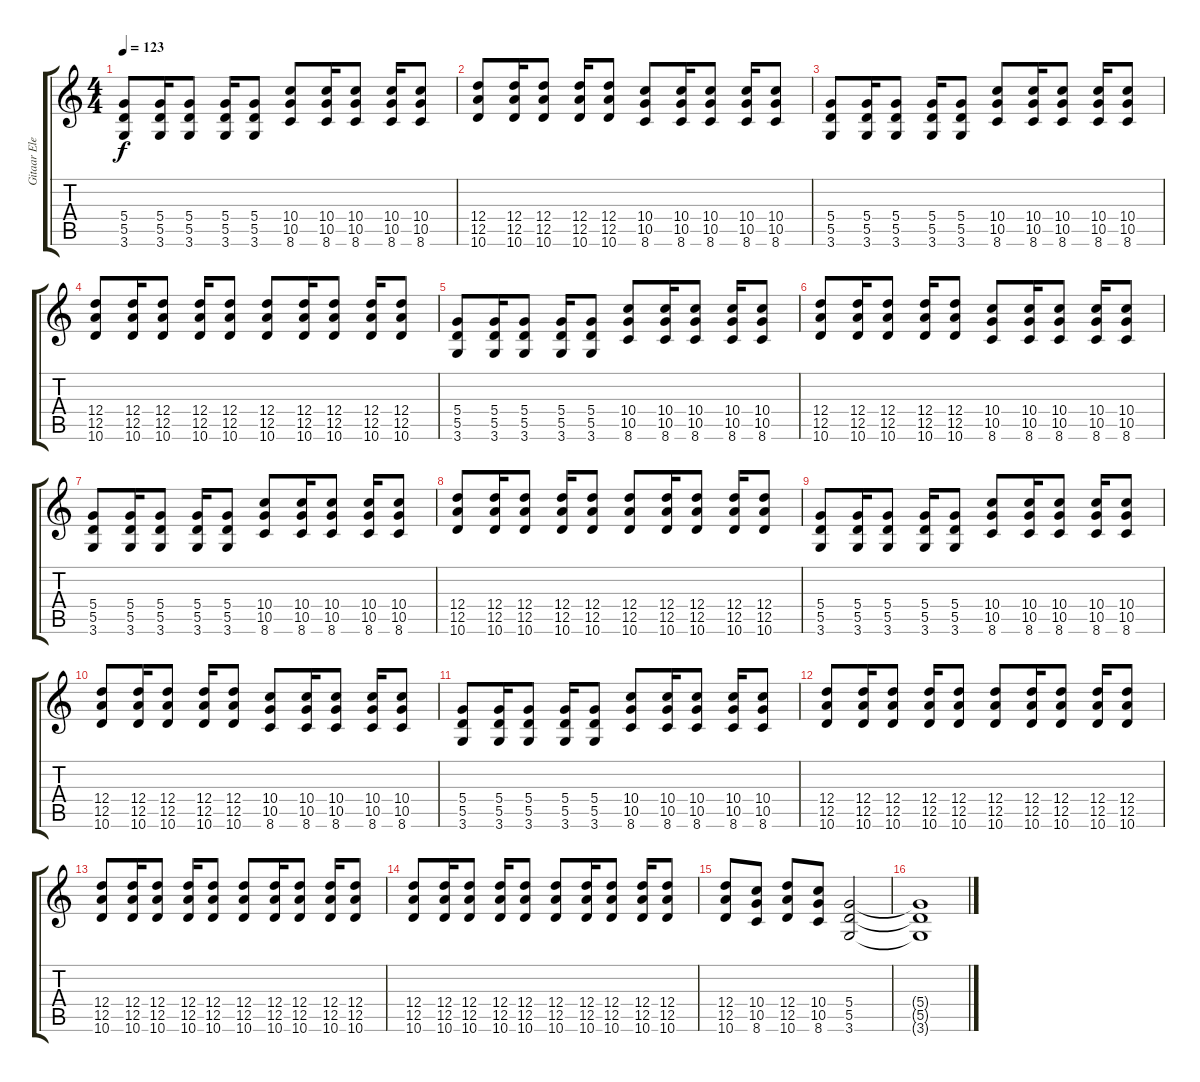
\track ("Gitaar Electrisch" "Gitaar Ele") {instrument overdrivenguitar}
\staff {score tabs}
\tuning (E4 B3 G3 D3 A2 E2) {hide}
\ts (4 4)
\tempo 123
\clef g2
\ks c
(5.4 5.5 3.6).8{dy f} (5.4 5.5 3.6).16 (5.4 5.5 3.6).8 (5.4 5.5 3.6).16 (5.4 5.5 3.6).8 (10.4 10.5 8.6).8 (10.4 10.5 8.6).16 (10.4 10.5 8.6).8 (10.4 10.5 8.6).16 (10.4 10.5 8.6).8 |
(12.4 12.5 10.6).8 (12.4 12.5 10.6).16 (12.4 12.5 10.6).8 (12.4 12.5 10.6).16 (12.4 12.5 10.6).8 (10.4 10.5 8.6).8 (10.4 10.5 8.6).16 (10.4 10.5 8.6).8 (10.4 10.5 8.6).16 (10.4 10.5 8.6).8 |
(5.4 5.5 3.6).8 (5.4 5.5 3.6).16 (5.4 5.5 3.6).8 (5.4 5.5 3.6).16 (5.4 5.5 3.6).8 (10.4 10.5 8.6).8 (10.4 10.5 8.6).16 (10.4 10.5 8.6).8 (10.4 10.5 8.6).16 (10.4 10.5 8.6).8 |
(12.4 12.5 10.6).8 (12.4 12.5 10.6).16 (12.4 12.5 10.6).8 (12.4 12.5 10.6).16 (12.4 12.5 10.6).8 (12.4 12.5 10.6).8 (12.4 12.5 10.6).16 (12.4 12.5 10.6).8 (12.4 12.5 10.6).16 (12.4 12.5 10.6).8 |
(5.4 5.5 3.6).8 (5.4 5.5 3.6).16 (5.4 5.5 3.6).8 (5.4 5.5 3.6).16 (5.4 5.5 3.6).8 (10.4 10.5 8.6).8 (10.4 10.5 8.6).16 (10.4 10.5 8.6).8 (10.4 10.5 8.6).16 (10.4 10.5 8.6).8 |
(12.4 12.5 10.6).8 (12.4 12.5 10.6).16 (12.4 12.5 10.6).8 (12.4 12.5 10.6).16 (12.4 12.5 10.6).8 (10.4 10.5 8.6).8 (10.4 10.5 8.6).16 (10.4 10.5 8.6).8 (10.4 10.5 8.6).16 (10.4 10.5 8.6).8 |
(5.4 5.5 3.6).8 (5.4 5.5 3.6).16 (5.4 5.5 3.6).8 (5.4 5.5 3.6).16 (5.4 5.5 3.6).8 (10.4 10.5 8.6).8 (10.4 10.5 8.6).16 (10.4 10.5 8.6).8 (10.4 10.5 8.6).16 (10.4 10.5 8.6).8 |
(12.4 12.5 10.6).8 (12.4 12.5 10.6).16 (12.4 12.5 10.6).8 (12.4 12.5 10.6).16 (12.4 12.5 10.6).8 (12.4 12.5 10.6).8 (12.4 12.5 10.6).16 (12.4 12.5 10.6).8 (12.4 12.5 10.6).16 (12.4 12.5 10.6).8 |
(5.4 5.5 3.6).8 (5.4 5.5 3.6).16 (5.4 5.5 3.6).8 (5.4 5.5 3.6).16 (5.4 5.5 3.6).8 (10.4 10.5 8.6).8 (10.4 10.5 8.6).16 (10.4 10.5 8.6).8 (10.4 10.5 8.6).16 (10.4 10.5 8.6).8 |
(12.4 12.5 10.6).8 (12.4 12.5 10.6).16 (12.4 12.5 10.6).8 (12.4 12.5 10.6).16 (12.4 12.5 10.6).8 (10.4 10.5 8.6).8 (10.4 10.5 8.6).16 (10.4 10.5 8.6).8 (10.4 10.5 8.6).16 (10.4 10.5 8.6).8 |
(5.4 5.5 3.6).8 (5.4 5.5 3.6).16 (5.4 5.5 3.6).8 (5.4 5.5 3.6).16 (5.4 5.5 3.6).8 (10.4 10.5 8.6).8 (10.4 10.5 8.6).16 (10.4 10.5 8.6).8 (10.4 10.5 8.6).16 (10.4 10.5 8.6).8 |
(12.4 12.5 10.6).8 (12.4 12.5 10.6).16 (12.4 12.5 10.6).8 (12.4 12.5 10.6).16 (12.4 12.5 10.6).8 (12.4 12.5 10.6).8 (12.4 12.5 10.6).16 (12.4 12.5 10.6).8 (12.4 12.5 10.6).16 (12.4 12.5 10.6).8 |
(12.4 12.5 10.6).8 (12.4 12.5 10.6).16 (12.4 12.5 10.6).8 (12.4 12.5 10.6).16 (12.4 12.5 10.6).8 (12.4 12.5 10.6).8 (12.4 12.5 10.6).16 (12.4 12.5 10.6).8 (12.4 12.5 10.6).16 (12.4 12.5 10.6).8 |
(12.4 12.5 10.6).8 (12.4 12.5 10.6).16 (12.4 12.5 10.6).8 (12.4 12.5 10.6).16 (12.4 12.5 10.6).8 (12.4 12.5 10.6).8 (12.4 12.5 10.6).16 (12.4 12.5 10.6).8 (12.4 12.5 10.6).16 (12.4 12.5 10.6).8 |
(12.4 12.5 10.6).8 (10.4 10.5 8.6).8 (12.4 12.5 10.6).8 (10.4 10.5 8.6).8 (5.4 5.5 3.6).2 |
(5.4{t} 5.5{t} 3.6{t}).1
